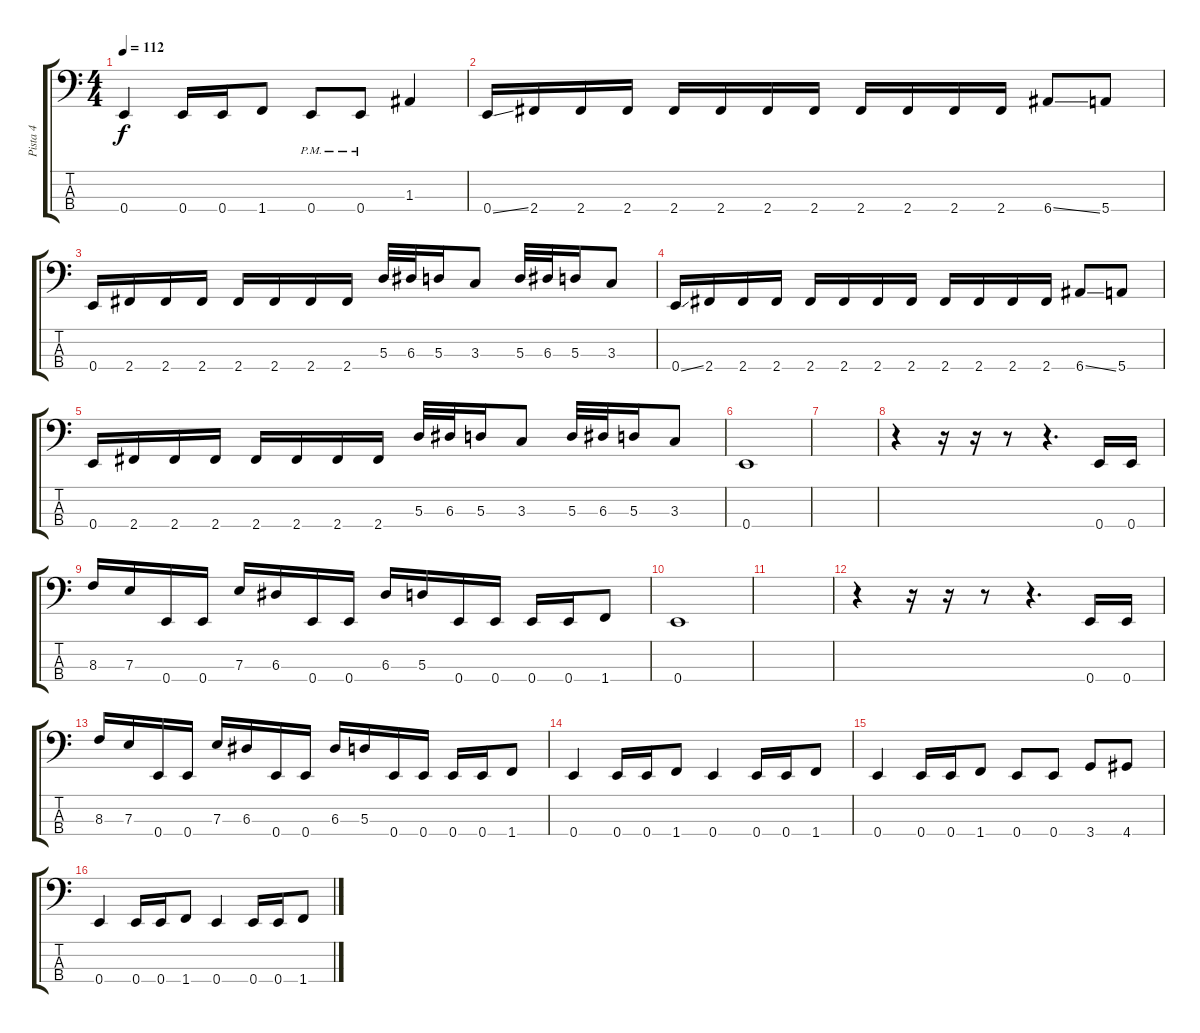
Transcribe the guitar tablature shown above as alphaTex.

\track ("Pista 4" "Pista 4") {instrument electricbasspick}
\staff {score tabs}
\tuning (G2 D2 A1 E1) {hide}
\ts (4 4)
\tempo 112
\clef f4
\ks c
0.4.4{dy f} 0.4.16 0.4.16 1.4.8 0.4{pm}.8 0.4{pm}.8 1.3.4 |
0.4{ss}.16 2.4.16 2.4.16 2.4.16 2.4.16 2.4.16 2.4.16 2.4.16 2.4.16 2.4.16 2.4.16 2.4.16 6.4{ss}.8 5.4.8 |
0.4.16 2.4.16 2.4.16 2.4.16 2.4.16 2.4.16 2.4.16 2.4.16 5.3.32 6.3.32 5.3.16 3.3.8 5.3.32 6.3.32 5.3.16 3.3.8 |
0.4{ss}.16 2.4.16 2.4.16 2.4.16 2.4.16 2.4.16 2.4.16 2.4.16 2.4.16 2.4.16 2.4.16 2.4.16 6.4{ss}.8 5.4.8 |
0.4.16 2.4.16 2.4.16 2.4.16 2.4.16 2.4.16 2.4.16 2.4.16 5.3.32 6.3.32 5.3.16 3.3.8 5.3.32 6.3.32 5.3.16 3.3.8 |
0.4.1 |
|
r.4 r.16 r.16 r.8 r.4{d} 0.4.16 0.4.16 |
8.3.16 7.3.16 0.4.16 0.4.16 7.3.16 6.3.16 0.4.16 0.4.16 6.3.16 5.3.16 0.4.16 0.4.16 0.4.16 0.4.16 1.4.8 |
0.4.1 |
|
r.4 r.16 r.16 r.8 r.4{d} 0.4.16 0.4.16 |
8.3.16 7.3.16 0.4.16 0.4.16 7.3.16 6.3.16 0.4.16 0.4.16 6.3.16 5.3.16 0.4.16 0.4.16 0.4.16 0.4.16 1.4.8 |
0.4.4 0.4.16 0.4.16 1.4.8 0.4.4 0.4.16 0.4.16 1.4.8 |
0.4.4 0.4.16 0.4.16 1.4.8 0.4.8 0.4.8 3.4.8 4.4.8 |
0.4.4 0.4.16 0.4.16 1.4.8 0.4.4 0.4.16 0.4.16 1.4.8
